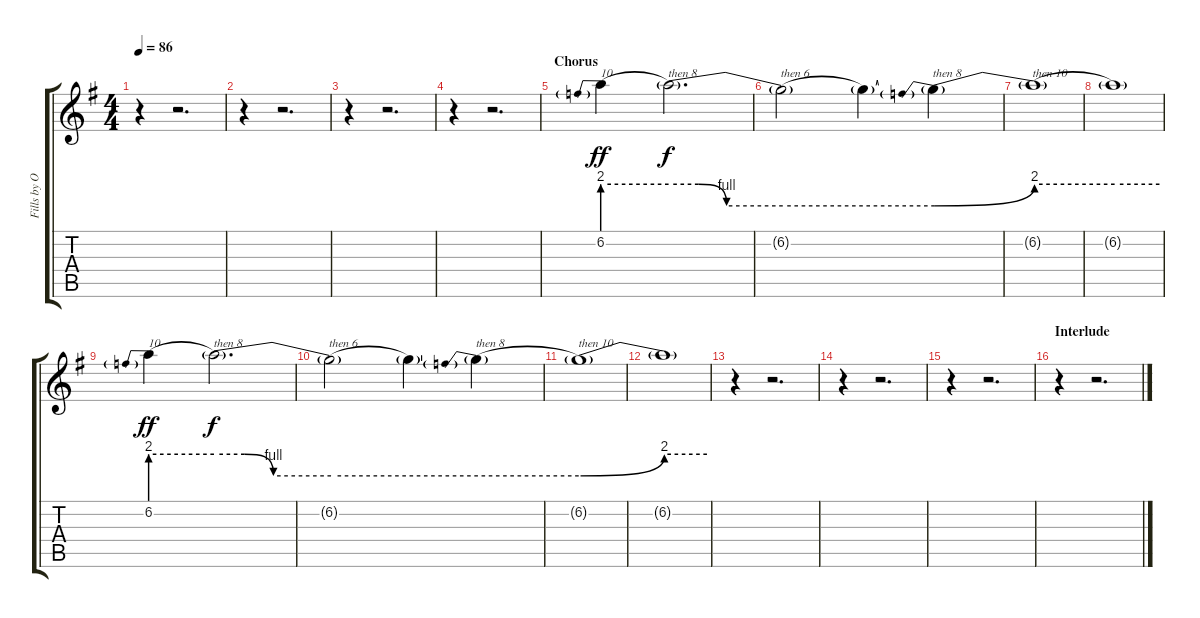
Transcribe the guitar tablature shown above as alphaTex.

\track ("Fills by Other Guitars" "Fills by O") {instrument overdrivenguitar}
\staff {score tabs}
\tuning (E4 B3 G3 D3 A2 D2) {hide}
\ts (4 4)
\tempo 86
\clef g2
\ks g
r.4{dy f} r.2{d} |
r.4 r.2{d} |
r.4 r.2{d} |
r.4 r.2{d} |
\section ("" "Chorus")
6.2{be (prebend 0 8 60 8)}.4{txt "10" dy ff volume 12} 6.2{be (custom 0 8 15 8 30 4 60 4) t}.2{d txt "then 8" dy f} |
6.2{be (hold 0 4 60 4) t}.2{txt "then 6" volume 12} 6.2{t}.4 6.2{be (prebendbend 0 4 60 8) t}.4{txt "then 8" volume 10} |
6.2{be (hold 0 8 60 8) t}.1{txt "then 10" volume 10} |
6.2{be (hold 0 8 60 8) t}.1{volume 13} |
6.2{be (prebend 0 8 60 8)}.4{txt "10" dy ff volume 12} 6.2{be (custom 0 8 15 8 30 4 60 4) t}.2{d txt "then 8" dy f} |
6.2{be (hold 0 4 60 4) t}.2{txt "then 6" volume 12} 6.2{t}.4 6.2{be (prebend 0 4 60 4) t}.4{txt "then 8" volume 10} |
6.2{be (bend 0 4 60 8) t}.1{txt "then 10" volume 10} |
6.2{be (hold 0 8 60 8) t}.1{volume 13} |
r.4 r.2{d} |
r.4 r.2{d} |
r.4 r.2{d} |
\section ("" "Interlude")
r.4 r.2{d}
